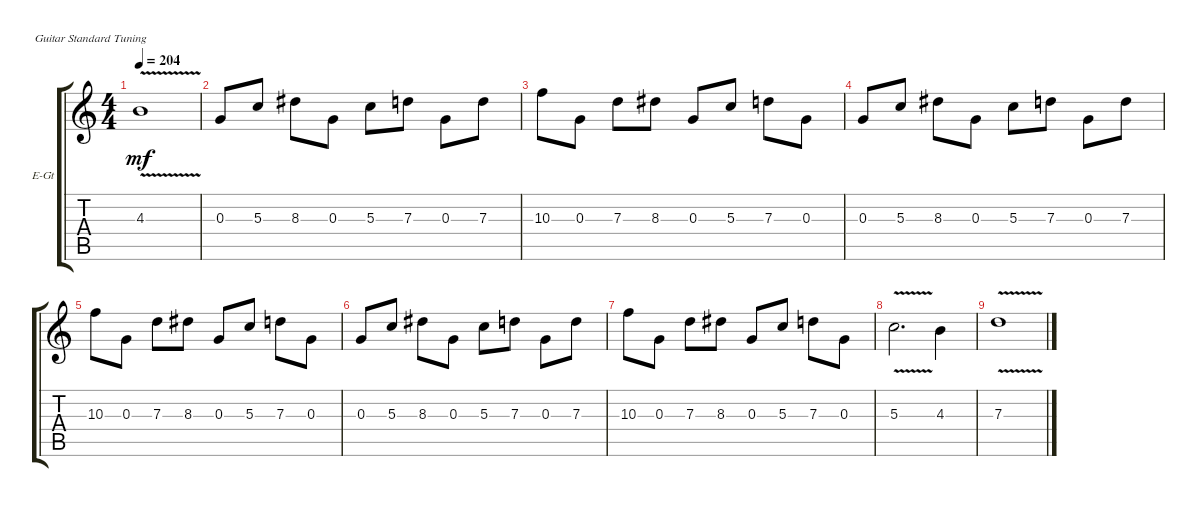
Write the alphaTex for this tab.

\defaultSystemsLayout 4
\bracketExtendMode groupsimilarinstruments
\firstSystemTrackNameOrientation horizontal
\otherSystemsTrackNameOrientation horizontal
\track ("Chorus Lead (Lower Harmony)" "E-Gt") {instrument overdrivenguitar}
\staff {score tabs}
\tuning (E4 B3 G3 D3 A2 E2)
\ts (4 4)
\tempo 204
\clef g2
\ks c
4.3{v}.1{dy mf} |
0.3.8 5.3.8 8.3.8 0.3.8 5.3.8 7.3.8 0.3.8 7.3.8 |
10.3.8 0.3.8 7.3.8 8.3.8 0.3.8 5.3.8 7.3.8 0.3.8 |
0.3.8 5.3.8 8.3.8 0.3.8 5.3.8 7.3.8 0.3.8 7.3.8 |
10.3.8 0.3.8 7.3.8 8.3.8 0.3.8 5.3.8 7.3.8 0.3.8 |
0.3.8 5.3.8 8.3.8 0.3.8 5.3.8 7.3.8 0.3.8 7.3.8 |
10.3.8 0.3.8 7.3.8 8.3.8 0.3.8 5.3.8 7.3.8 0.3.8 |
5.3{v}.2{d} 4.3.4 |
7.3{v}.1
